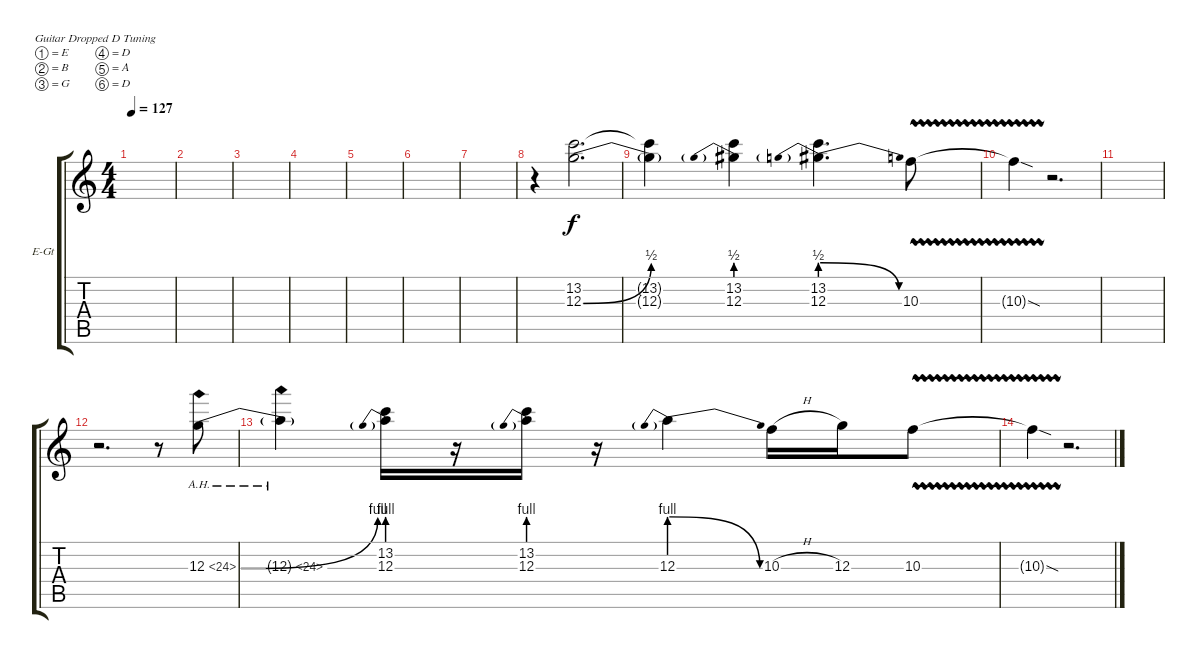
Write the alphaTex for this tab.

\defaultSystemsLayout 4
\bracketExtendMode groupsimilarinstruments
\firstSystemTrackNameOrientation horizontal
\otherSystemsTrackNameOrientation horizontal
\track ("Lead Guitar (Main)" "E-Gt") {instrument distortionguitar}
\staff {score tabs}
\tuning (E4 B3 G3 D3 A2 D2)
\ts (4 4)
\tempo 127
\clef g2
\scale
0.333333
\ks c
|
\scale
0.333333 |
\scale
0.333333 |
\scale
0.333333 |
\scale
0.333333 |
\scale
0.333333 |
\scale
0.333333 |
\scale
0.333333 r.4 (13.2 12.3{be (bend 0 0 34.199999999999996 2)}).2{d} |
\scale
0.333333 (12.3{be (hold 0 0 60 0) t} 13.2{t}).4 (13.2 12.3{be (prebend 0 2 60 2)}).4 (13.2 12.3{be (prebendrelease 0 2 28.2 0)}).4{d} 10.3{vw}.8 |
\scale
0.333333 10.3{vw sod t}.4 r.2{d} |
\scale
0.333333 |
\scale
0.333333 r.2{d} r.8 12.3{be (bend 0 0 13.2 4) ah 12}.8 |
\scale
0.333333 12.3{ah 12 t}.4 (12.3{be (prebend 0 4 60 4)} 13.2).16 r.16 (12.3{be (prebend 0 4 60 4)} 13.2).16 r.16 12.3{be (prebendrelease 0 4 42.6 0)}.4 10.3{h}.16 12.3.16 10.3{vw}.8 |
\scale
0.333333 10.3{vw sod t}.4 r.2{d} |
\scale
0.333333 |
\scale
0.333333
